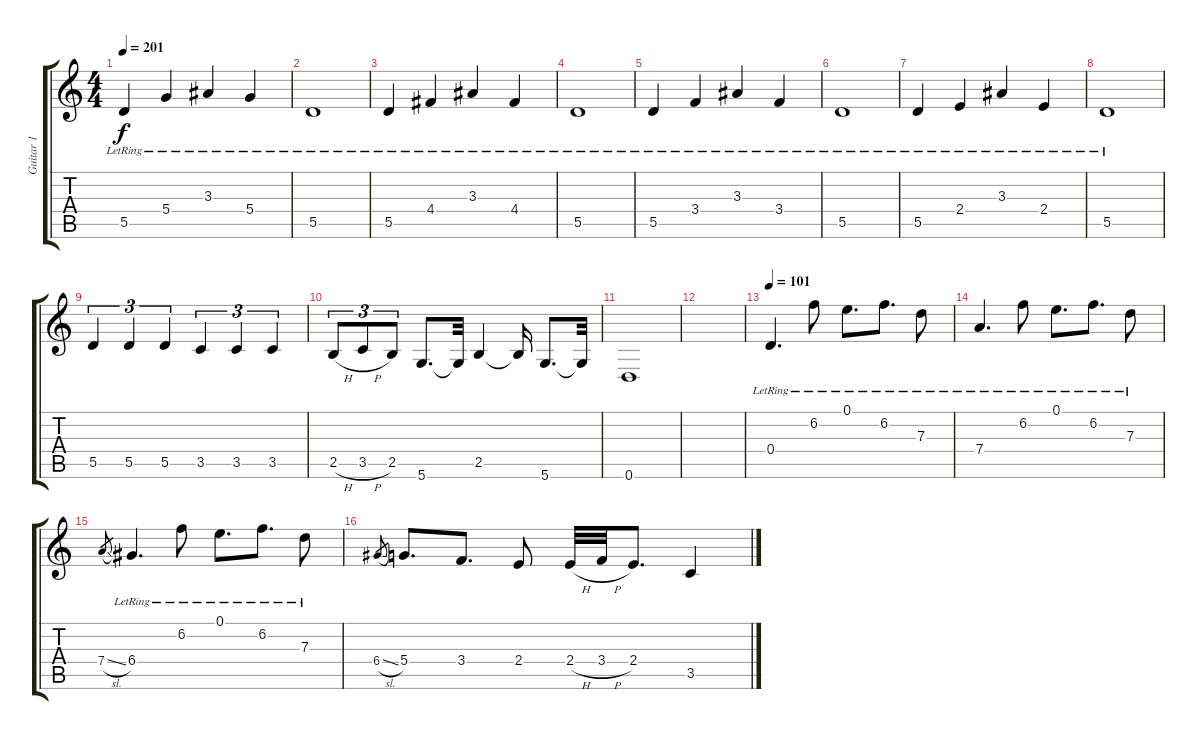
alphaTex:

\track ("Guitar 1" "Guitar 1") {instrument distortionguitar}
\staff {score tabs}
\tuning (E4 B3 G3 D3 A2 D2) {hide}
\ts (4 4)
\tempo 201
\clef g2
\ks c
5.5{lr}.4{dy f} 5.4{lr}.4 3.3{lr}.4 5.4{lr}.4 |
5.5{lr}.1 |
5.5{lr}.4 4.4{lr}.4 3.3{lr}.4 4.4{lr}.4 |
5.5{lr}.1 |
5.5{lr}.4 3.4{lr}.4 3.3{lr}.4 3.4{lr}.4 |
5.5{lr}.1 |
5.5{lr}.4 2.4{lr}.4 3.3{lr}.4 2.4{lr}.4 |
5.5{lr}.1 |
5.5.4{tu (3 2)} 5.5.4{tu (3 2)} 5.5.4{tu (3 2)} 3.5.4{tu (3 2)} 3.5.4{tu (3 2)} 3.5.4{tu (3 2)} |
2.5{h}.8{tu (3 2)} 3.5{h}.8{tu (3 2)} 2.5.8{tu (3 2)} 5.6.8{d} 5.6{t}.32 2.5.4 2.5{t}.16 5.6.8{d} 5.6{t}.32 |
0.6.1 |
|
\tempo 101
0.4{lr}.4{d} 6.2{lr}.8 0.1{lr}.8{d} 6.2{lr}.8{d} 7.3{lr}.8 |
7.4{lr}.4{d} 6.2{lr}.8 0.1{lr}.8{d} 6.2{lr}.8{d} 7.3{lr}.8 |
7.4{sl}.8{gr} 6.4{lr}.4{d} 6.2{lr}.8 0.1{lr}.8{d} 6.2{lr}.8{d} 7.3{lr}.8 |
6.4{sl}.8{gr} 5.4.8{d} 3.4.8{d} 2.4.8 2.4{h}.32 3.4{h}.32 2.4.8{d} 3.5.4
